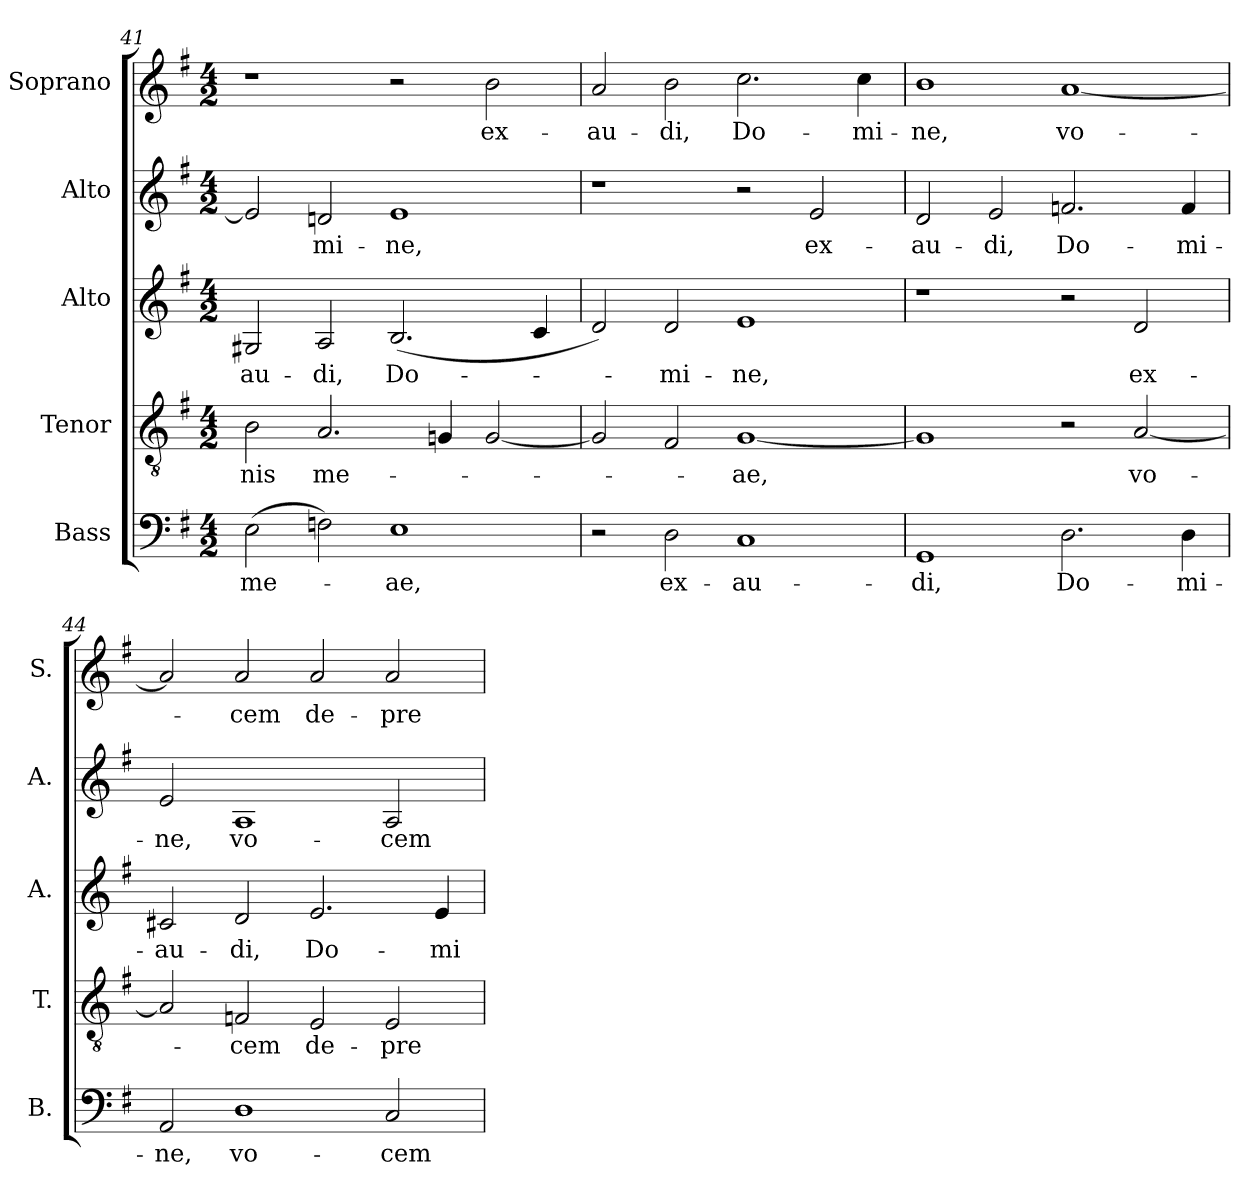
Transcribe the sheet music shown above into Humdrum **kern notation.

**kern	**text	**kern	**text	**kern	**text	**kern	**text	**kern	**text
*part5	*part5	*part4	*part4	*part3	*part3	*part2	*part2	*part1	*part1
*staff5	*staff5	*staff4	*staff4	*staff3	*staff3	*staff2	*staff2	*staff1	*staff1
*I"Bass	*	*I"Tenor	*	*I"Alto	*	*I"Alto	*	*I"Soprano	*
*I'B.	*	*I'T.	*	*I'A.	*	*I'A.	*	*I'S.	*
*clefF4	*	*clefGv2	*	*clefG2	*	*clefG2	*	*clefG2	*
*	*	*ITrd7c12	*	*	*	*	*	*	*
*k[f#]	*	*k[f#]	*	*k[f#]	*	*k[f#]	*	*k[f#]	*
*G:	*	*G:	*	*G:	*	*G:	*	*G:	*
*M4/2	*	*M4/2	*	*M4/2	*	*M4/2	*	*M4/2	*
=41	=41	=41	=41	=41	=41	=41	=41	=41	=41
!	!LO:LY:b:color=#000000	!	!	!	!	!	!	!	!
!	!	!	!LO:LY:b:color=#000000	!	!	!	!	!	!
!	!	!	!	!	!LO:LY:b:color=#000000	!	!	!	!
(2Ei\	me-	2BBi\	-nis	2G#Xi/	-au-	2ei/]	.	1r	.
!	!	!	!LO:LY:b:color=#000000	!	!	!	!	!	!
!	!	!	!	!	!LO:LY:b:color=#000000	!	!	!	!
!	!	!	!	!	!	!	!LO:LY:b:color=#000000	!	!
2Fni\)	.	2.AAi/	me-	2Ai/	-di,	2dni/	-mi-	.	.
!	!LO:LY:b:color=#000000	!	!	!	!	!	!	!	!
!	!	!	!	!	!LO:LY:b:color=#000000	!	!	!	!
!	!	!	!	!	!	!	!LO:LY:b:color=#000000	!	!
1Ei	-ae,	.	.	(2.Bi/	Do-	1ei	-ne,	2r	.
.	.	4GGni/	.	.	.	.	.	.	.
!	!	!	!	!	!	!	!	!	!LO:LY:b:color=#000000
.	.	[2GGi/	.	.	.	.	.	2bi\	ex-
.	.	.	.	4ci/	.	.	.	.	.
!!LO:LB:g=z
=42	=42	=42	=42	=42	=42	=42	=42	=42	=42
!	!	!	!	!	!	!	!	!	!LO:LY:b:color=#000000
2r	.	2GGi/]	.	2di/)	.	1r	.	2ai/	-au-
!	!LO:LY:b:color=#000000	!	!	!	!	!	!	!	!
!	!	!	!	!	!LO:LY:b:color=#000000	!	!	!	!
!	!	!	!	!	!	!	!	!	!LO:LY:b:color=#000000
2Di\	ex-	2FF#i/	.	2di/	-mi-	.	.	2bi\	-di,
!	!LO:LY:b:color=#000000	!	!	!	!	!	!	!	!
!	!	!	!LO:LY:b:color=#000000	!	!	!	!	!	!
!	!	!	!	!	!LO:LY:b:color=#000000	!	!	!	!
!	!	!	!	!	!	!	!	!	!LO:LY:b:color=#000000
1Ci	-au-	[1GGi	-ae,	1ei	-ne,	2r	.	2.cci\	Do-
!	!	!	!	!	!	!	!LO:LY:b:color=#000000	!	!
.	.	.	.	.	.	2ei/	ex-	.	.
!	!	!	!	!	!	!	!	!	!LO:LY:b:color=#000000
.	.	.	.	.	.	.	.	4cci\	-mi-
=43	=43	=43	=43	=43	=43	=43	=43	=43	=43
!	!LO:LY:b:color=#000000	!	!	!	!	!	!	!	!
!	!	!	!	!	!	!	!LO:LY:b:color=#000000	!	!
!	!	!	!	!	!	!	!	!	!LO:LY:b:color=#000000
1GGi	-di,	1GGi]	.	1r	.	2di/	-au-	1bi	-ne,
!	!	!	!	!	!	!	!LO:LY:b:color=#000000	!	!
.	.	.	.	.	.	2ei/	-di,	.	.
!	!LO:LY:b:color=#000000	!	!	!	!	!	!	!	!
!	!	!	!	!	!	!	!LO:LY:b:color=#000000	!	!
!	!	!	!	!	!	!	!	!	!LO:LY:b:color=#000000
2.Di\	Do-	2r	.	2r	.	2.fni/	Do-	[1ai	vo-
!	!	!	!LO:LY:b:color=#000000	!	!	!	!	!	!
!	!	!	!	!	!LO:LY:b:color=#000000	!	!	!	!
.	.	[2AAi/	vo-	2di/	ex-	.	.	.	.
!	!LO:LY:b:color=#000000	!	!	!	!	!	!	!	!
!	!	!	!	!	!	!	!LO:LY:b:color=#000000	!	!
4Di\	-mi-	.	.	.	.	4fi/	-mi-	.	.
=44	=44	=44	=44	=44	=44	=44	=44	=44	=44
!	!LO:LY:b:color=#000000	!	!	!	!	!	!	!	!
!	!	!	!	!	!LO:LY:b:color=#000000	!	!	!	!
!	!	!	!	!	!	!	!LO:LY:b:color=#000000	!	!
2AAi/	-ne,	2AAi/]	.	2c#Xi/	-au-	2ei/	-ne,	2ai/]	.
!	!LO:LY:b:color=#000000	!	!	!	!	!	!	!	!
!	!	!	!LO:LY:b:color=#000000	!	!	!	!	!	!
!	!	!	!	!	!LO:LY:b:color=#000000	!	!	!	!
!	!	!	!	!	!	!	!LO:LY:b:color=#000000	!	!
!	!	!	!	!	!	!	!	!	!LO:LY:b:color=#000000
1Di	vo-	2FFni/	-cem	2di/	-di,	1Ai	vo-	2ai/	-cem
!	!	!	!LO:LY:b:color=#000000	!	!	!	!	!	!
!	!	!	!	!	!LO:LY:b:color=#000000	!	!	!	!
!	!	!	!	!	!	!	!	!	!LO:LY:b:color=#000000
.	.	2EEi/	de-	2.ei/	Do-	.	.	2ai/	de-
!	!LO:LY:b:color=#000000	!	!	!	!	!	!	!	!
!	!	!	!LO:LY:b:color=#000000	!	!	!	!	!	!
!	!	!	!	!	!	!	!LO:LY:b:color=#000000	!	!
!	!	!	!	!	!	!	!	!	!LO:LY:b:color=#000000
2Ci/	-cem	2EEi/	-pre-	.	.	2Ai/	-cem	2ai/	-pre-
!	!	!	!	!	!LO:LY:b:color=#000000	!	!	!	!
.	.	.	.	4ei/	-mi-	.	.	.	.
=	=	=	=	=	=	=	=	=	=
*-	*-	*-	*-	*-	*-	*-	*-	*-	*-
